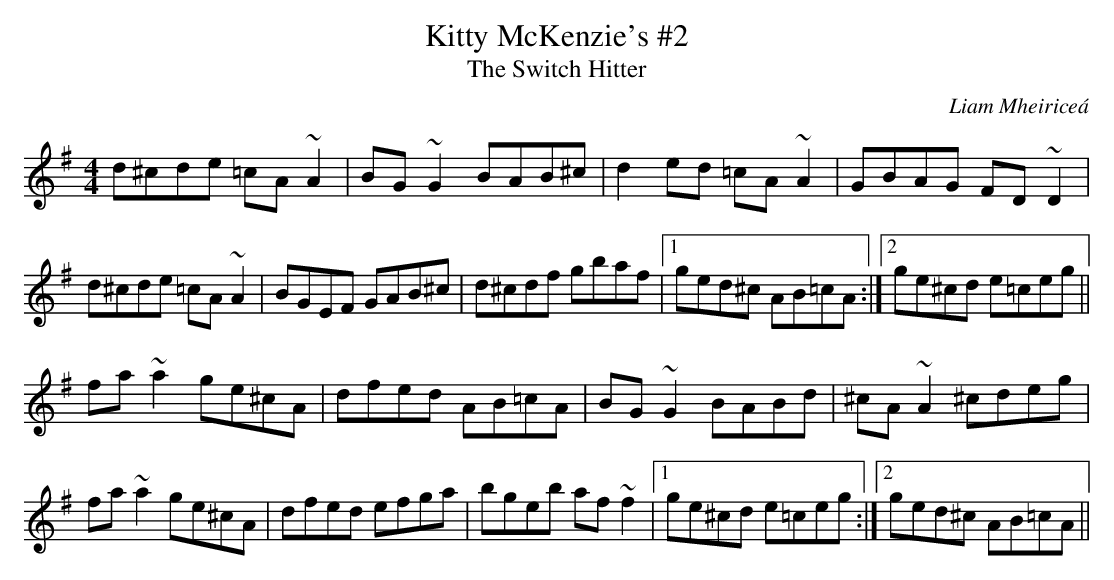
X:1
T:Kitty McKenzie's #2
T:The Switch Hitter
M:4/4
C:Liam Mheiriceá
K:Dmix
d^cde =cA~A2|BG~G2 BAB^c|d2ed =cA~A2|GBAG FD~D2|
d^cde =cA~A2|BGEF GAB^c|d^cdf gbaf|1ged^c AB=cA:|2ge^cd e=ceg||
fa~a2 ge^cA|dfed AB=cA|BG~G2 BABd |^cA~A2 ^cdeg|
fa~a2 ge^cA|dfed efga|bgeb af~f2|1ge^cd e=ceg:|2ged^c AB=cA||
